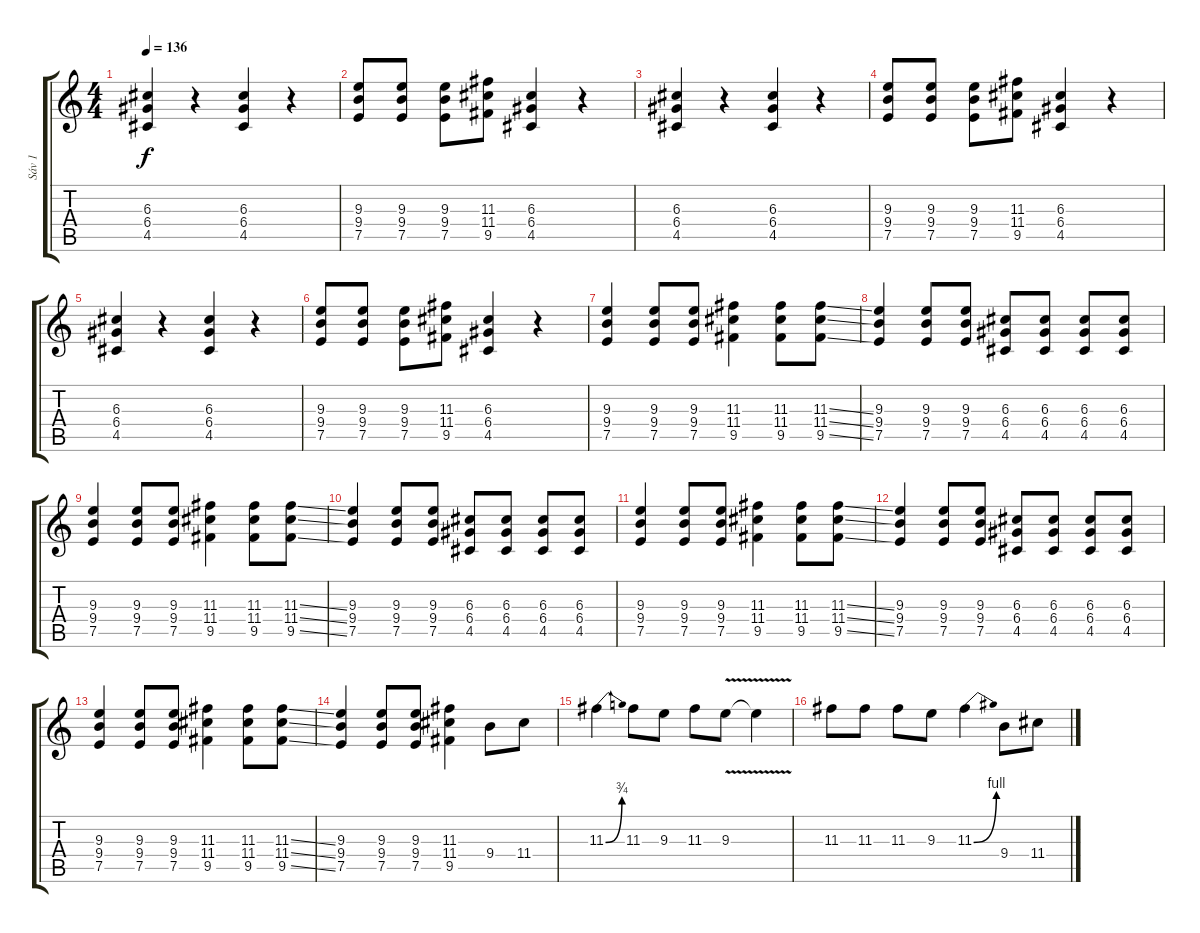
\track ("Sáv 1" "Sáv 1") {instrument distortionguitar}
\staff {score tabs}
\tuning (E4 B3 G3 D3 A2 E2) {hide}
\ts (4 4)
\tempo 136
\clef g2
\ks c
(6.3 6.4 4.5).4{dy f} r.4 (6.3 6.4 4.5).4 r.4 |
(9.3 9.4 7.5).8 (9.3 9.4 7.5).8 (9.3 9.4 7.5).8 (11.3 11.4 9.5).8 (6.3 6.4 4.5).4 r.4 |
(6.3 6.4 4.5).4 r.4 (6.3 6.4 4.5).4 r.4 |
(9.3 9.4 7.5).8 (9.3 9.4 7.5).8 (9.3 9.4 7.5).8 (11.3 11.4 9.5).8 (6.3 6.4 4.5).4 r.4 |
(6.3 6.4 4.5).4 r.4 (6.3 6.4 4.5).4 r.4 |
(9.3 9.4 7.5).8 (9.3 9.4 7.5).8 (9.3 9.4 7.5).8 (11.3 11.4 9.5).8 (6.3 6.4 4.5).4 r.4 |
(9.3 9.4 7.5).4 (9.3 9.4 7.5).8 (9.3 9.4 7.5).8 (11.3 11.4 9.5).4 (11.3 11.4 9.5).8 (11.3{ss} 11.4{ss} 9.5{ss}).8 |
(9.3 9.4 7.5).4 (9.3 9.4 7.5).8 (9.3 9.4 7.5).8 (6.3 6.4 4.5).8 (6.3 6.4 4.5).8 (6.3 6.4 4.5).8 (6.3 6.4 4.5).8 |
(9.3 9.4 7.5).4 (9.3 9.4 7.5).8 (9.3 9.4 7.5).8 (11.3 11.4 9.5).4 (11.3 11.4 9.5).8 (11.3{ss} 11.4{ss} 9.5{ss}).8 |
(9.3 9.4 7.5).4 (9.3 9.4 7.5).8 (9.3 9.4 7.5).8 (6.3 6.4 4.5).8 (6.3 6.4 4.5).8 (6.3 6.4 4.5).8 (6.3 6.4 4.5).8 |
(9.3 9.4 7.5).4 (9.3 9.4 7.5).8 (9.3 9.4 7.5).8 (11.3 11.4 9.5).4 (11.3 11.4 9.5).8 (11.3{ss} 11.4{ss} 9.5{ss}).8 |
(9.3 9.4 7.5).4 (9.3 9.4 7.5).8 (9.3 9.4 7.5).8 (6.3 6.4 4.5).8 (6.3 6.4 4.5).8 (6.3 6.4 4.5).8 (6.3 6.4 4.5).8 |
(9.3 9.4 7.5).4 (9.3 9.4 7.5).8 (9.3 9.4 7.5).8 (11.3 11.4 9.5).4 (11.3 11.4 9.5).8 (11.3{ss} 11.4{ss} 9.5{ss}).8 |
(9.3 9.4 7.5).4 (9.3 9.4 7.5).8 (9.3 9.4 7.5).8 (11.3 11.4 9.5).4 9.4.8 11.4.8 |
11.3{be (bend 0 0 60 3)}.4 11.3.8 9.3.8 11.3.8 9.3{v}.8 9.3{t}.4 |
11.3.8 11.3.8 11.3.8 9.3.8 11.3{be (bend 0 0 60 4)}.4 9.4.8 11.4.8
